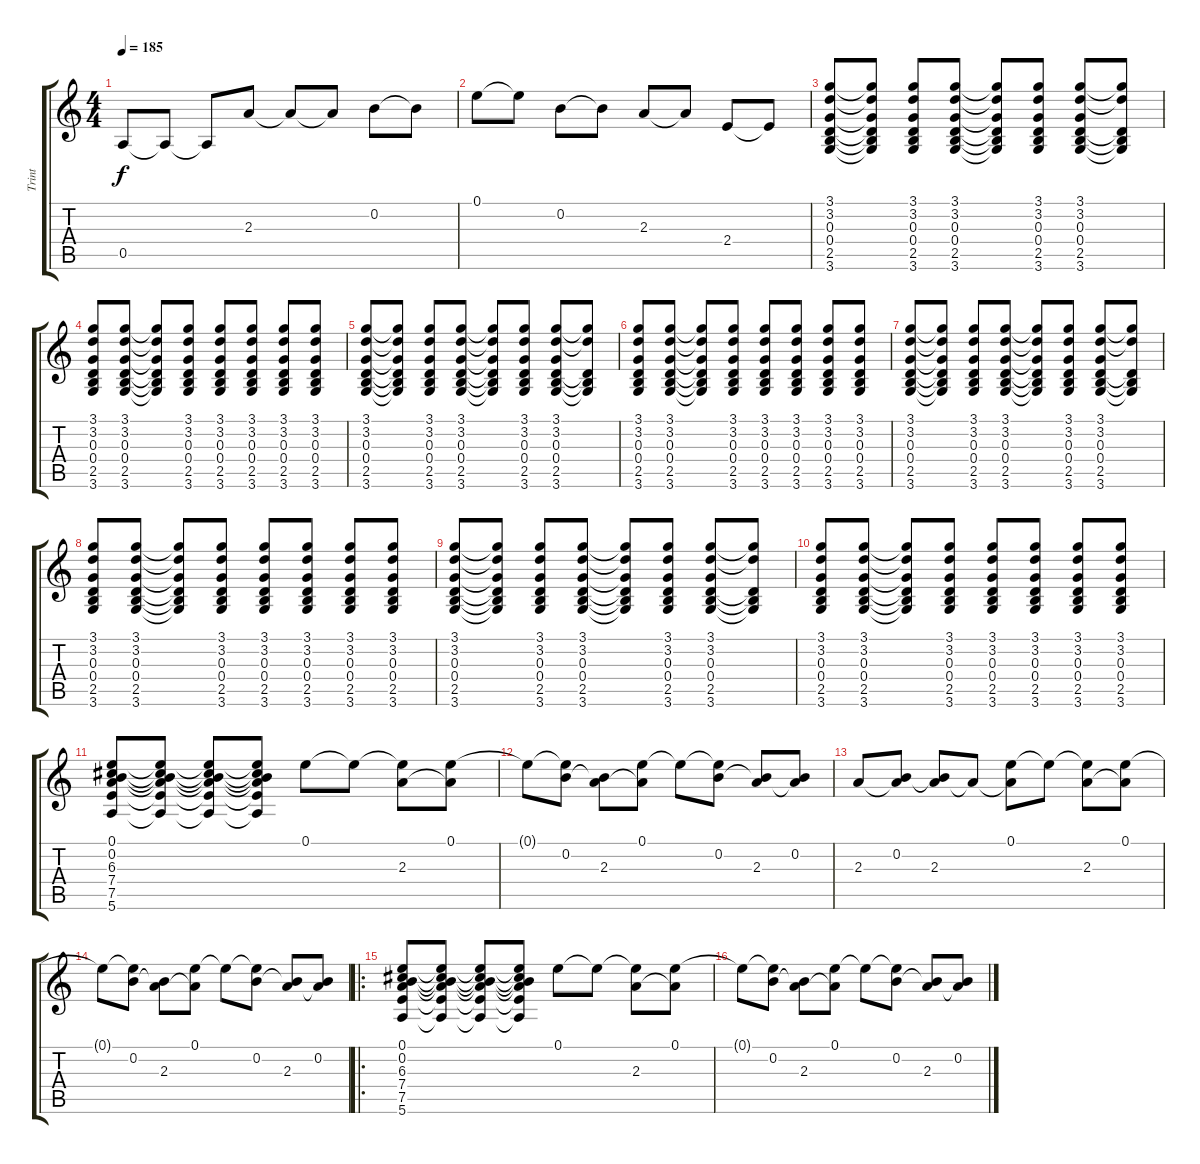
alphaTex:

\track ("Trint" "Trint") {instrument acousticguitarsteel}
\staff {score tabs}
\tuning (E4 B3 G3 D3 A2 E2) {hide}
\ts (4 4)
\tempo 185
\clef g2
\ks c
0.5.8{dy f} 0.5{t}.8 0.5{t}.8 2.3.8 2.3{t}.8 2.3{t}.8 0.2.8 0.2{t}.8 |
0.1.8 0.1{t}.8 0.2.8 0.2{t}.8 2.3.8 2.3{t}.8 2.4.8 2.4{t}.8 |
(3.1 3.2 0.3 0.4 2.5 3.6).8 (3.1{t} 3.2{t} 0.3{t} 0.4{t} 2.5{t} 3.6{t}).8 (3.1 3.2 0.3 0.4 2.5 3.6).8 (3.1 3.2 0.3 0.4 2.5 3.6).8 (3.1{t} 3.2{t} 0.3{t} 0.4{t} 2.5{t} 3.6{t}).8 (3.1 3.2 0.3 0.4 2.5 3.6).8 (3.1 3.2 0.3 0.4 2.5 3.6).8 (3.1{t} 3.2{t} 0.4{t} 2.5{t} 3.6{t}).8 |
(3.1 3.2 0.3 0.4 2.5 3.6).8 (3.1 3.2 0.3 0.4 2.5 3.6).8 (3.1{t} 3.2{t} 0.3{t} 0.4{t} 2.5{t} 3.6{t}).8 (3.1 3.2 0.3 0.4 2.5 3.6).8 (3.1 3.2 0.3 0.4 2.5 3.6).8 (3.1 3.2 0.3 0.4 2.5 3.6).8 (3.1 3.2 0.3 0.4 2.5 3.6).8 (3.1 3.2 0.3 0.4 2.5 3.6).8 |
(3.1 3.2 0.3 0.4 2.5 3.6).8 (3.1{t} 3.2{t} 0.3{t} 0.4{t} 2.5{t} 3.6{t}).8 (3.1 3.2 0.3 0.4 2.5 3.6).8 (3.1 3.2 0.3 0.4 2.5 3.6).8 (3.1{t} 3.2{t} 0.3{t} 0.4{t} 2.5{t} 3.6{t}).8 (3.1 3.2 0.3 0.4 2.5 3.6).8 (3.1 3.2 0.3 0.4 2.5 3.6).8 (3.1{t} 3.2{t} 0.4{t} 2.5{t} 3.6{t}).8 |
(3.1 3.2 0.3 0.4 2.5 3.6).8 (3.1 3.2 0.3 0.4 2.5 3.6).8 (3.1{t} 3.2{t} 0.3{t} 0.4{t} 2.5{t} 3.6{t}).8 (3.1 3.2 0.3 0.4 2.5 3.6).8 (3.1 3.2 0.3 0.4 2.5 3.6).8 (3.1 3.2 0.3 0.4 2.5 3.6).8 (3.1 3.2 0.3 0.4 2.5 3.6).8 (3.1 3.2 0.3 0.4 2.5 3.6).8 |
(3.1 3.2 0.3 0.4 2.5 3.6).8 (3.1{t} 3.2{t} 0.3{t} 0.4{t} 2.5{t} 3.6{t}).8 (3.1 3.2 0.3 0.4 2.5 3.6).8 (3.1 3.2 0.3 0.4 2.5 3.6).8 (3.1{t} 3.2{t} 0.3{t} 0.4{t} 2.5{t} 3.6{t}).8 (3.1 3.2 0.3 0.4 2.5 3.6).8 (3.1 3.2 0.3 0.4 2.5 3.6).8 (3.1{t} 3.2{t} 0.4{t} 2.5{t} 3.6{t}).8 |
(3.1 3.2 0.3 0.4 2.5 3.6).8 (3.1 3.2 0.3 0.4 2.5 3.6).8 (3.1{t} 3.2{t} 0.3{t} 0.4{t} 2.5{t} 3.6{t}).8 (3.1 3.2 0.3 0.4 2.5 3.6).8 (3.1 3.2 0.3 0.4 2.5 3.6).8 (3.1 3.2 0.3 0.4 2.5 3.6).8 (3.1 3.2 0.3 0.4 2.5 3.6).8 (3.1 3.2 0.3 0.4 2.5 3.6).8 |
(3.1 3.2 0.3 0.4 2.5 3.6).8 (3.1{t} 3.2{t} 0.3{t} 0.4{t} 2.5{t} 3.6{t}).8 (3.1 3.2 0.3 0.4 2.5 3.6).8 (3.1 3.2 0.3 0.4 2.5 3.6).8 (3.1{t} 3.2{t} 0.3{t} 0.4{t} 2.5{t} 3.6{t}).8 (3.1 3.2 0.3 0.4 2.5 3.6).8 (3.1 3.2 0.3 0.4 2.5 3.6).8 (3.1{t} 3.2{t} 0.4{t} 2.5{t} 3.6{t}).8 |
(3.1 3.2 0.3 0.4 2.5 3.6).8 (3.1 3.2 0.3 0.4 2.5 3.6).8 (3.1{t} 3.2{t} 0.3{t} 0.4{t} 2.5{t} 3.6{t}).8 (3.1 3.2 0.3 0.4 2.5 3.6).8 (3.1 3.2 0.3 0.4 2.5 3.6).8 (3.1 3.2 0.3 0.4 2.5 3.6).8 (3.1 3.2 0.3 0.4 2.5 3.6).8 (3.1 3.2 0.3 0.4 2.5 3.6).8 |
(0.1 0.2 6.3 7.4 7.5 5.6).8 (0.1{t} 0.2{t} 6.3{t} 7.4{t} 7.5{t} 5.6{t}).8 (0.1{t} 0.2{t} 6.3{t} 7.4{t} 7.5{t} 5.6{t}).8 (0.1{t} 0.2{t} 6.3{t} 7.4{t} 7.5{t} 5.6{t}).8 0.1.8 0.1{t}.8 (0.1{t} 2.3).8 (0.1 2.3{t}).8 |
0.1{t}.8 (0.1{t} 0.2).8 (0.2{t} 2.3).8 (0.1 2.3{t}).8 0.1{t}.8 (0.1{t} 0.2).8 (0.2{t} 2.3).8 (0.2 2.3{t}).8 |
2.3.8 (0.2 2.3{t}).8 (0.2{t} 2.3).8 2.3{t}.8 (0.1 2.3{t}).8 0.1{t}.8 (0.1{t} 2.3).8 (0.1 2.3{t}).8 |
0.1{t}.8 (0.1{t} 0.2).8 (0.2{t} 2.3).8 (0.1 2.3{t}).8 0.1{t}.8 (0.1{t} 0.2).8 (0.2{t} 2.3).8 (0.2 2.3{t}).8 |
\ro
(0.1 0.2 6.3 7.4 7.5 5.6).8 (0.1{t} 0.2{t} 6.3{t} 7.4{t} 7.5{t} 5.6{t}).8 (0.1{t} 0.2{t} 6.3{t} 7.4{t} 7.5{t} 5.6{t}).8 (0.1{t} 0.2{t} 6.3{t} 7.4{t} 7.5{t} 5.6{t}).8 0.1.8 0.1{t}.8 (0.1{t} 2.3).8 (0.1 2.3{t}).8 |
0.1{t}.8 (0.1{t} 0.2).8 (0.2{t} 2.3).8 (0.1 2.3{t}).8 0.1{t}.8 (0.1{t} 0.2).8 (0.2{t} 2.3).8 (0.2 2.3{t}).8
